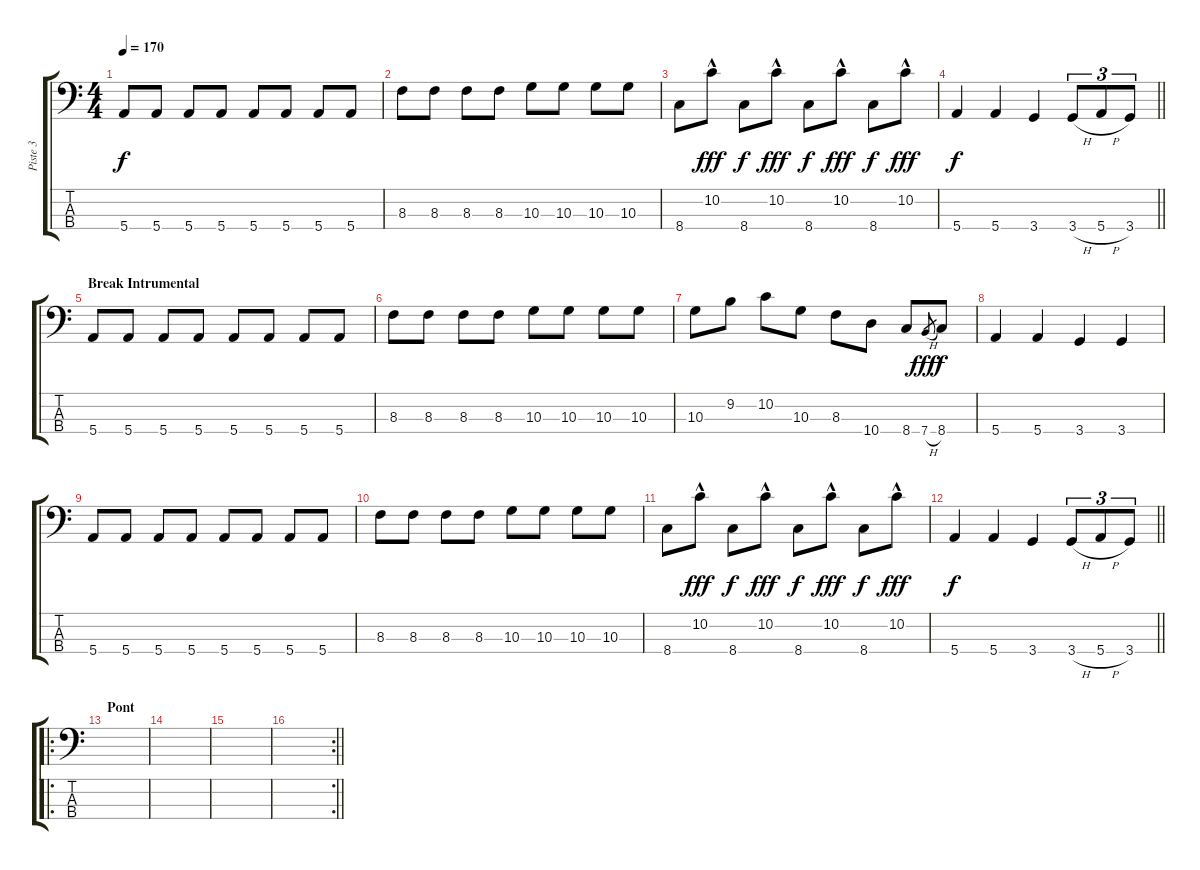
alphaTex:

\track ("Piste 3" "Piste 3") {instrument electricbassfinger}
\staff {score tabs}
\tuning (G2 D2 A1 E1) {hide}
\ts (4 4)
\tempo 170
\clef f4
\ks c
5.4.8{dy f} 5.4.8 5.4.8 5.4.8 5.4.8 5.4.8 5.4.8 5.4.8 |
8.3.8 8.3.8 8.3.8 8.3.8 10.3.8 10.3.8 10.3.8 10.3.8 |
8.4.8 10.2{hac}.8{dy fff} 8.4.8{dy f} 10.2{hac}.8{dy fff} 8.4.8{dy f} 10.2{hac}.8{dy fff} 8.4.8{dy f} 10.2{hac}.8{dy fff} |
\barLineRight lightlight
5.4.4{dy f} 5.4.4 3.4.4 3.4{h}.8{tu (3 2)} 5.4{h}.8{tu (3 2)} 3.4.8{tu (3 2)} |
\section ("" "Break Intrumental")
5.4.8 5.4.8 5.4.8 5.4.8 5.4.8 5.4.8 5.4.8 5.4.8 |
8.3.8 8.3.8 8.3.8 8.3.8 10.3.8 10.3.8 10.3.8 10.3.8 |
10.3.8 9.2.8 10.2.8 10.3.8 8.3.8 10.4.8 8.4.8 7.4{h}.8{gr dy fff} 8.4.8{dy f} |
5.4.4 5.4.4 3.4.4 3.4.4 |
5.4.8 5.4.8 5.4.8 5.4.8 5.4.8 5.4.8 5.4.8 5.4.8 |
8.3.8 8.3.8 8.3.8 8.3.8 10.3.8 10.3.8 10.3.8 10.3.8 |
8.4.8 10.2{hac}.8{dy fff} 8.4.8{dy f} 10.2{hac}.8{dy fff} 8.4.8{dy f} 10.2{hac}.8{dy fff} 8.4.8{dy f} 10.2{hac}.8{dy fff} |
\barLineRight lightlight
5.4.4{dy f} 5.4.4 3.4.4 3.4{h}.8{tu (3 2)} 5.4{h}.8{tu (3 2)} 3.4.8{tu (3 2)} |
\ro
\section ("" "Pont")
|
|
|
\rc 2
\barLineRight lightlight
